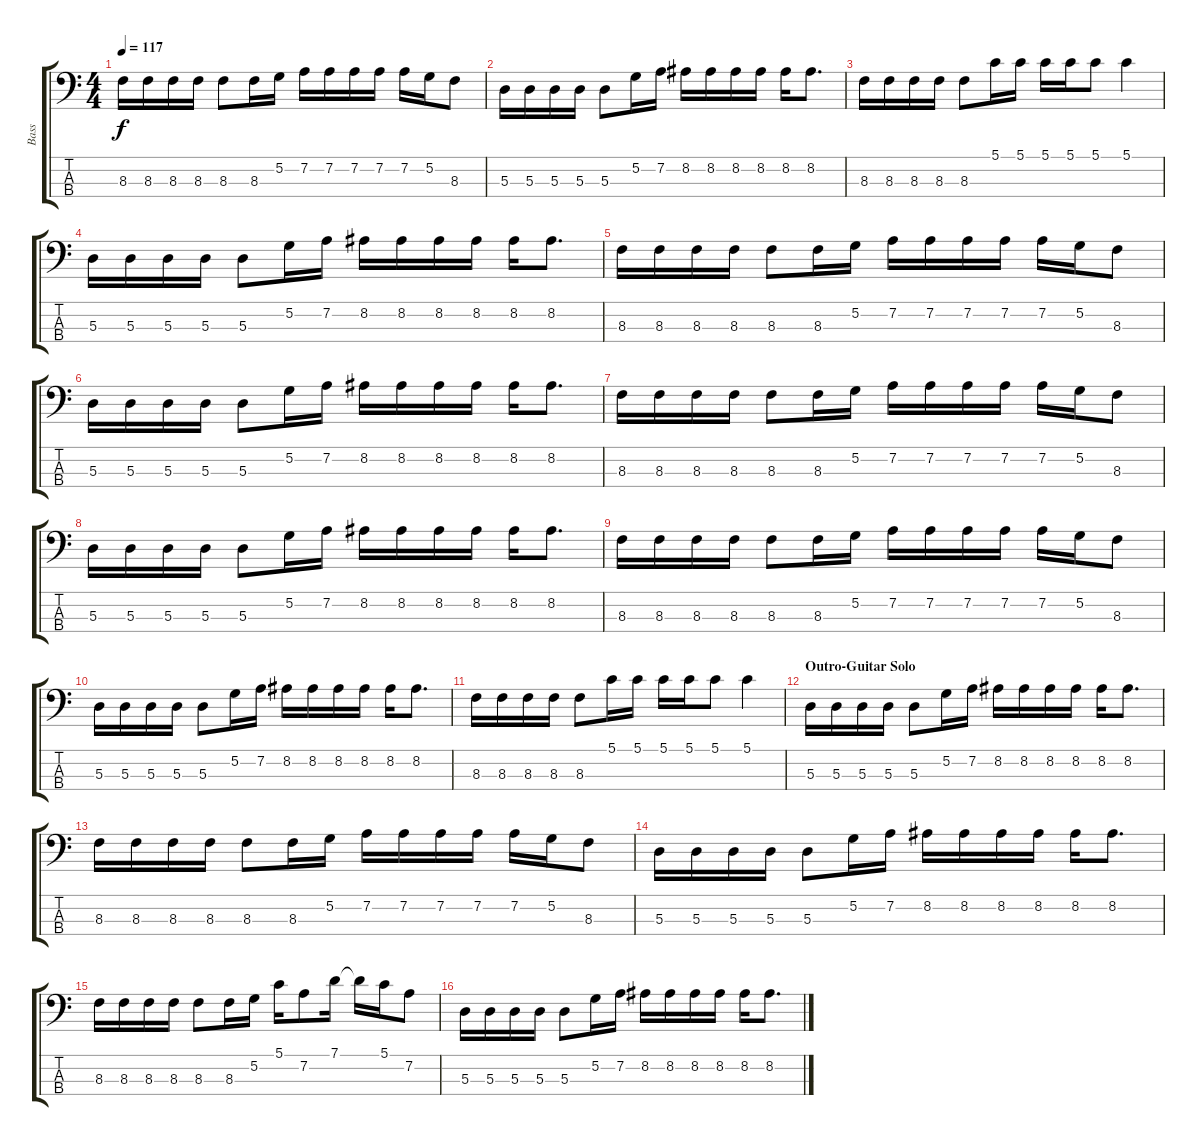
\track ("Bass" "Bass") {instrument slapbass1}
\staff {score tabs}
\tuning (G2 D2 A1 E1) {hide}
\ts (4 4)
\tempo 117
\clef f4
\ks c
8.3.16{dy f} 8.3.16 8.3.16 8.3.16 8.3.8 8.3.16 5.2.16 7.2.16 7.2.16 7.2.16 7.2.16 7.2.16 5.2.16 8.3.8 |
5.3.16 5.3.16 5.3.16 5.3.16 5.3.8 5.2.16 7.2.16 8.2.16 8.2.16 8.2.16 8.2.16 8.2.16 8.2.8{d} |
8.3.16 8.3.16 8.3.16 8.3.16 8.3.8 5.1.16 5.1.16 5.1.16 5.1.16 5.1.8 5.1.4 |
5.3.16 5.3.16 5.3.16 5.3.16 5.3.8 5.2.16 7.2.16 8.2.16 8.2.16 8.2.16 8.2.16 8.2.16 8.2.8{d} |
8.3.16 8.3.16 8.3.16 8.3.16 8.3.8 8.3.16 5.2.16 7.2.16 7.2.16 7.2.16 7.2.16 7.2.16 5.2.16 8.3.8 |
5.3.16 5.3.16 5.3.16 5.3.16 5.3.8 5.2.16 7.2.16 8.2.16 8.2.16 8.2.16 8.2.16 8.2.16 8.2.8{d} |
8.3.16 8.3.16 8.3.16 8.3.16 8.3.8 8.3.16 5.2.16 7.2.16 7.2.16 7.2.16 7.2.16 7.2.16 5.2.16 8.3.8 |
5.3.16 5.3.16 5.3.16 5.3.16 5.3.8 5.2.16 7.2.16 8.2.16 8.2.16 8.2.16 8.2.16 8.2.16 8.2.8{d} |
8.3.16 8.3.16 8.3.16 8.3.16 8.3.8 8.3.16 5.2.16 7.2.16 7.2.16 7.2.16 7.2.16 7.2.16 5.2.16 8.3.8 |
5.3.16 5.3.16 5.3.16 5.3.16 5.3.8 5.2.16 7.2.16 8.2.16 8.2.16 8.2.16 8.2.16 8.2.16 8.2.8{d} |
8.3.16 8.3.16 8.3.16 8.3.16 8.3.8 5.1.16 5.1.16 5.1.16 5.1.16 5.1.8 5.1.4 |
\section ("" "Outro-Guitar Solo")
5.3.16 5.3.16 5.3.16 5.3.16 5.3.8 5.2.16 7.2.16 8.2.16 8.2.16 8.2.16 8.2.16 8.2.16 8.2.8{d} |
8.3.16 8.3.16 8.3.16 8.3.16 8.3.8 8.3.16 5.2.16 7.2.16 7.2.16 7.2.16 7.2.16 7.2.16 5.2.16 8.3.8 |
5.3.16 5.3.16 5.3.16 5.3.16 5.3.8 5.2.16 7.2.16 8.2.16 8.2.16 8.2.16 8.2.16 8.2.16 8.2.8{d} |
8.3.16 8.3.16 8.3.16 8.3.16 8.3.8 8.3.16 5.2.16 5.1.16 7.2.8 7.1.16 7.1{t}.16 5.1.16 7.2.8 |
5.3.16 5.3.16 5.3.16 5.3.16 5.3.8 5.2.16 7.2.16 8.2.16 8.2.16 8.2.16 8.2.16 8.2.16 8.2.8{d}
